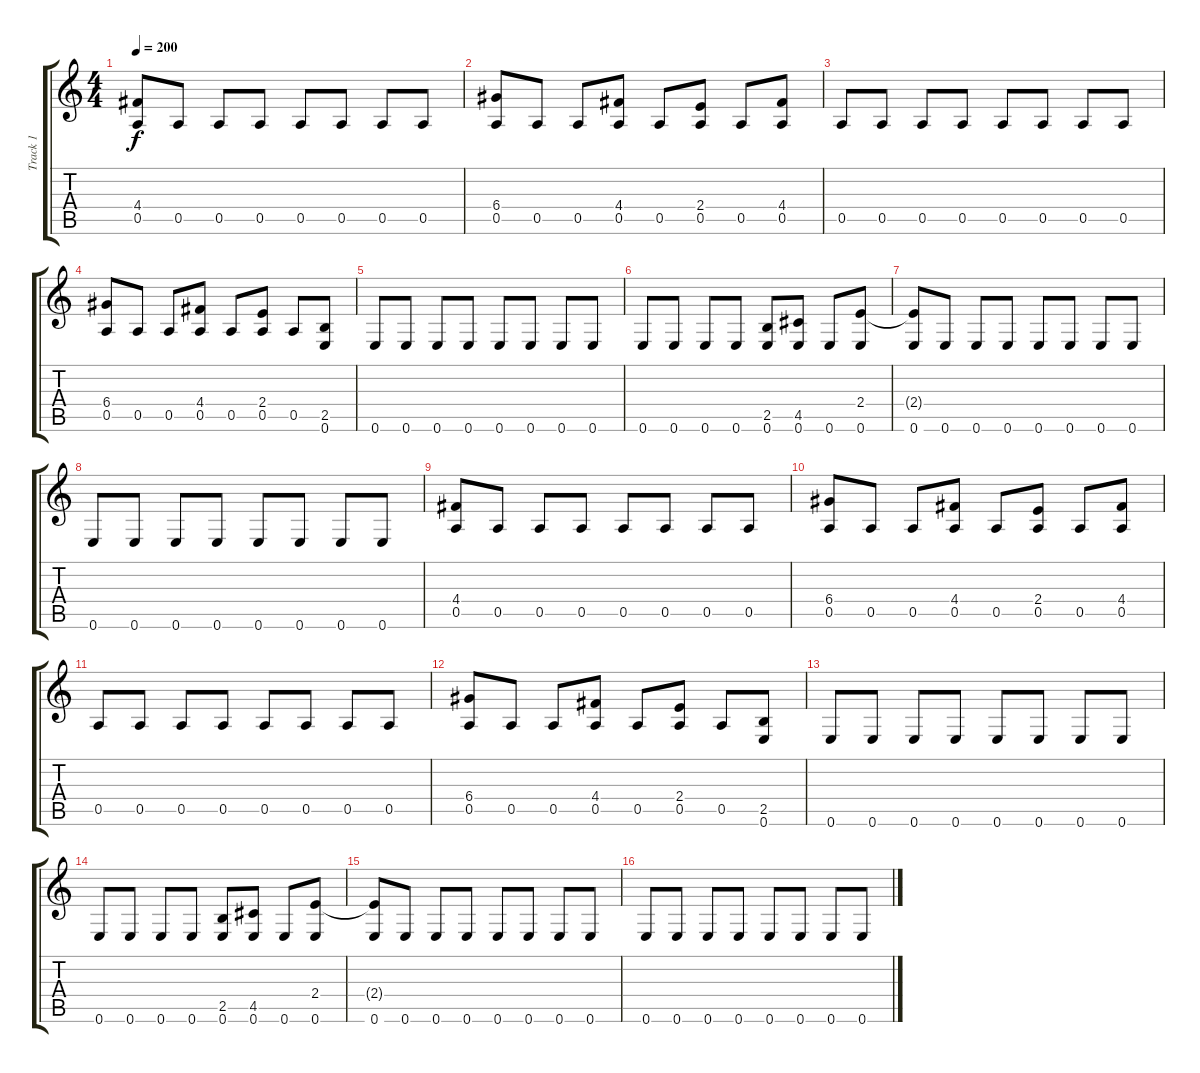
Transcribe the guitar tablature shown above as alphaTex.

\track ("Track 1" "Track 1") {instrument electricguitarmuted}
\staff {score tabs}
\tuning (E4 B3 G3 D3 A2 E2) {hide}
\ts (4 4)
\tempo 200
\clef g2
\ks c
(4.4 0.5).8{dy f instrument electricguitarmuted} 0.5.8 0.5.8 0.5.8 0.5.8 0.5.8 0.5.8 0.5.8 |
(6.4 0.5).8 0.5.8 0.5.8 (4.4 0.5).8 0.5.8 (2.4 0.5).8 0.5.8 (4.4 0.5).8 |
0.5.8 0.5.8 0.5.8 0.5.8 0.5.8 0.5.8 0.5.8 0.5.8 |
(6.4 0.5).8 0.5.8 0.5.8 (4.4 0.5).8 0.5.8 (2.4 0.5).8 0.5.8 (2.5 0.6).8 |
0.6.8 0.6.8 0.6.8 0.6.8 0.6.8 0.6.8 0.6.8 0.6.8 |
0.6.8 0.6.8 0.6.8 0.6.8 (2.5 0.6).8 (4.5 0.6).8 0.6.8 (2.4 0.6).8 |
(2.4{t} 0.6).8 0.6.8 0.6.8 0.6.8 0.6.8 0.6.8 0.6.8 0.6.8 |
0.6.8 0.6.8 0.6.8 0.6.8 0.6.8 0.6.8 0.6.8 0.6.8 |
(4.4 0.5).8 0.5.8 0.5.8 0.5.8 0.5.8 0.5.8 0.5.8 0.5.8 |
(6.4 0.5).8 0.5.8 0.5.8 (4.4 0.5).8 0.5.8 (2.4 0.5).8 0.5.8 (4.4 0.5).8 |
0.5.8 0.5.8 0.5.8 0.5.8 0.5.8 0.5.8 0.5.8 0.5.8 |
(6.4 0.5).8 0.5.8 0.5.8 (4.4 0.5).8 0.5.8 (2.4 0.5).8 0.5.8 (2.5 0.6).8 |
0.6.8 0.6.8 0.6.8 0.6.8 0.6.8 0.6.8 0.6.8 0.6.8 |
0.6.8 0.6.8 0.6.8 0.6.8 (2.5 0.6).8 (4.5 0.6).8 0.6.8 (2.4 0.6).8 |
(2.4{t} 0.6).8 0.6.8 0.6.8 0.6.8 0.6.8 0.6.8 0.6.8 0.6.8 |
0.6.8 0.6.8 0.6.8 0.6.8 0.6.8 0.6.8 0.6.8 0.6.8
